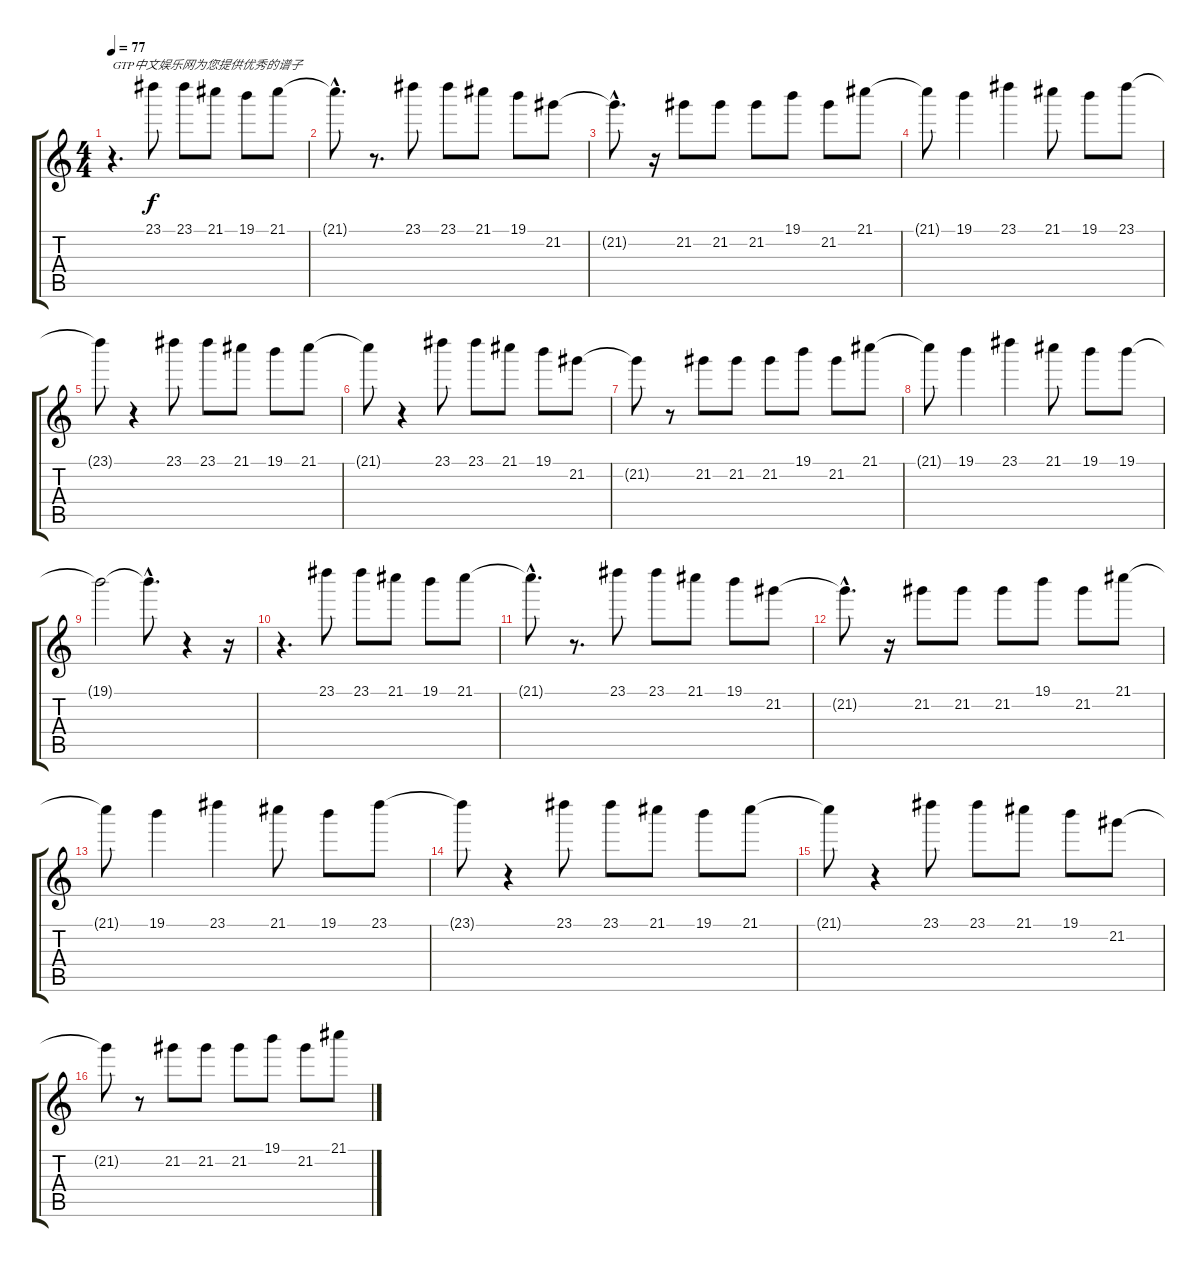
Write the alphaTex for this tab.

\track "" {instrument overdrivenguitar}
\staff {score tabs}
\tuning (E4 B3 G3 D3 A2 E2) {hide}
\ts (4 4)
\tempo 77
\clef g2
\ks c
r.4{d txt "GTP中文娱乐网为您提供优秀的谱子" dy f instrument overdrivenguitar} 23.1.8 23.1.8 21.1.8 19.1.8 21.1.8 |
21.1{hac t}.8{d} r.8{d} 23.1.8 23.1.8 21.1.8 19.1.8 21.2.8 |
21.2{hac t}.8{d} r.16 21.2.8 21.2.8 21.2.8 19.1.8 21.2.8 21.1.8 |
21.1{t}.8 19.1.4 23.1.4 21.1.8 19.1.8 23.1.8 |
23.1{t}.8 r.4 23.1.8 23.1.8 21.1.8 19.1.8 21.1.8 |
21.1{t}.8 r.4 23.1.8 23.1.8 21.1.8 19.1.8 21.2.8 |
21.2{t}.8 r.8 21.2.8 21.2.8 21.2.8 19.1.8 21.2.8 21.1.8 |
21.1{t}.8 19.1.4 23.1.4 21.1.8 19.1.8 19.1.8 |
19.1{t}.2 19.1{hac t}.8{d} r.4 r.16 |
r.4{d} 23.1.8 23.1.8 21.1.8 19.1.8 21.1.8 |
21.1{hac t}.8{d} r.8{d} 23.1.8 23.1.8 21.1.8 19.1.8 21.2.8 |
21.2{hac t}.8{d} r.16 21.2.8 21.2.8 21.2.8 19.1.8 21.2.8 21.1.8 |
21.1{t}.8 19.1.4 23.1.4 21.1.8 19.1.8 23.1.8 |
23.1{t}.8 r.4 23.1.8 23.1.8 21.1.8 19.1.8 21.1.8 |
21.1{t}.8 r.4 23.1.8 23.1.8 21.1.8 19.1.8 21.2.8 |
21.2{t}.8 r.8 21.2.8 21.2.8 21.2.8 19.1.8 21.2.8 21.1.8
